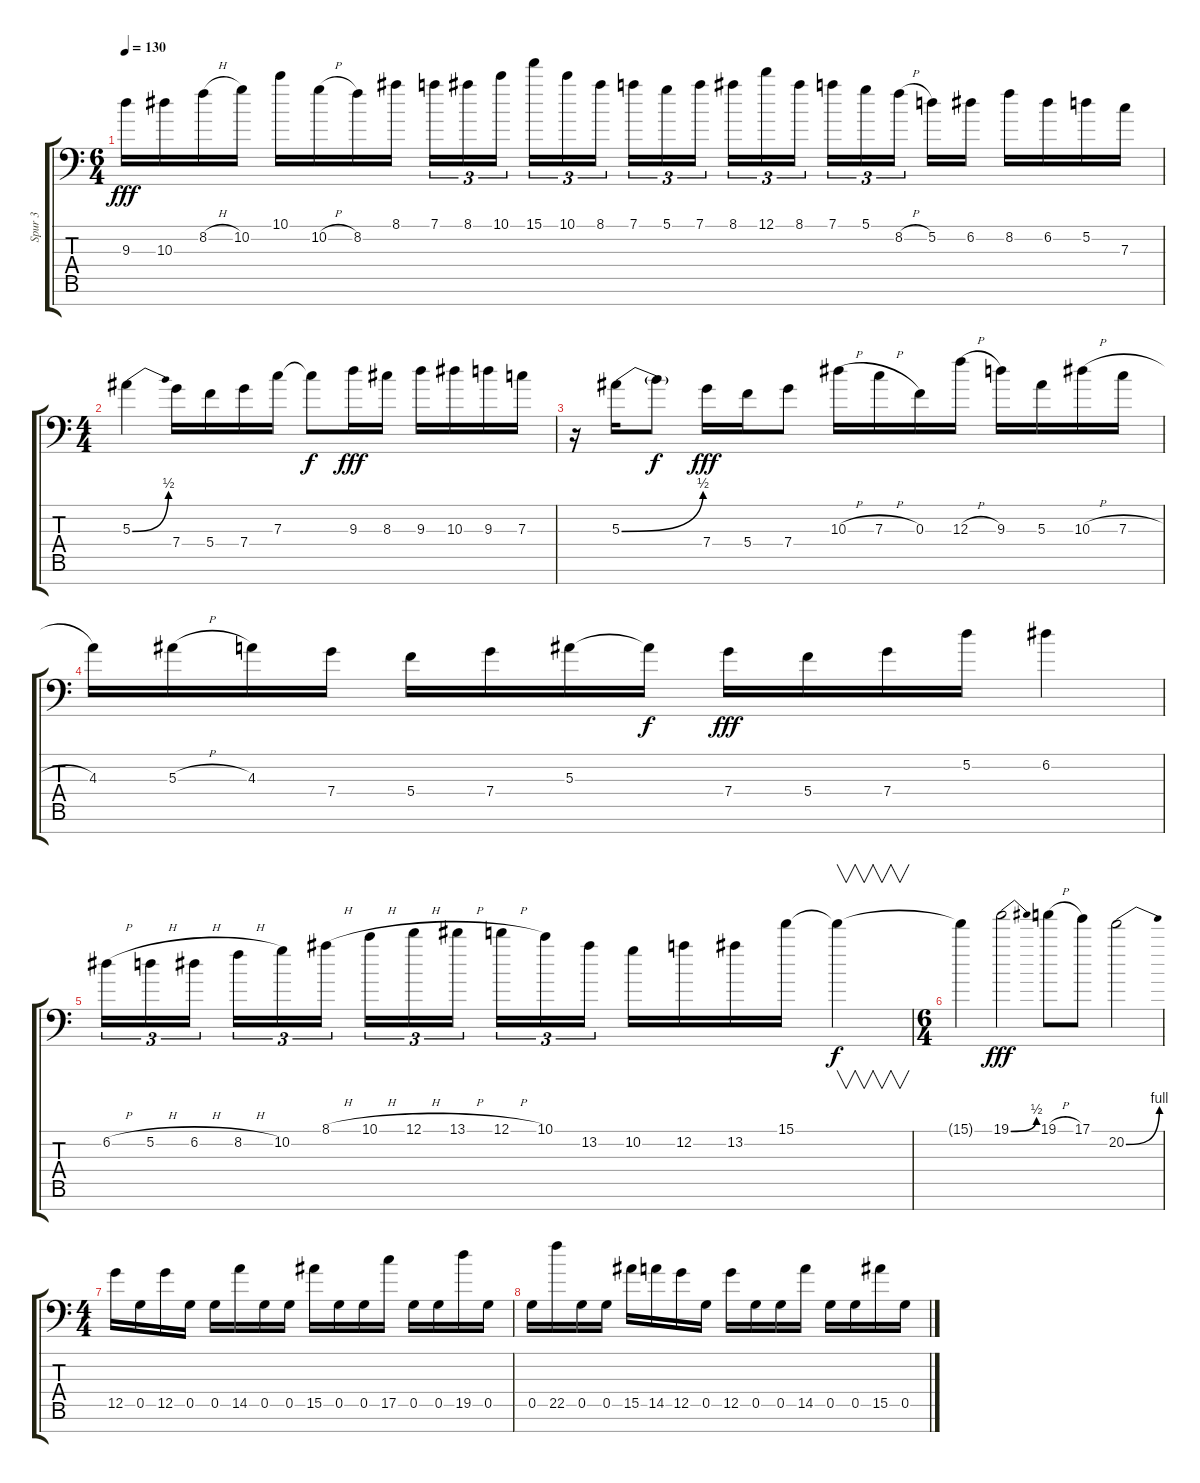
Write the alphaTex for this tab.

\track ("Spur 3" "Spur 3") {instrument overdrivenguitar}
\staff {score tabs}
\tuning (D4 A3 F3 C3 G2 D2 G1) {hide}
\ts (6 4)
\tempo 130
\clef f4
\ks c
9.3.16{dy fff} 10.3.16 8.2{h}.16 10.2.16 10.1.16 10.2{h}.16 8.2.16 8.1.16{beam splitsecondary} 7.1.16{tu (3 2)} 8.1.16{tu (3 2)} 10.1.16{tu (3 2) beam splitsecondary} 15.1.16{tu (3 2)} 10.1.16{tu (3 2)} 8.1.16{tu (3 2)} 7.1.16{tu (3 2)} 5.1.16{tu (3 2)} 7.1.16{tu (3 2) beam splitsecondary} 8.1.16{tu (3 2)} 12.1.16{tu (3 2)} 8.1.16{tu (3 2) beam splitsecondary} 7.1.16{tu (3 2)} 5.1.16{tu (3 2)} 8.2{h}.16{tu (3 2) beam splitsecondary} 5.2.16 6.2.16 8.2.16 6.2.16 5.2.16 7.3.16 |
\ts (4 4)
5.3{be (bend 0 0 60 2)}.4 7.4.16 5.4.16 7.4.16 7.3.16 7.3{t}.8{dy f} 9.3.16{dy fff} 8.3.16 9.3.16 10.3.16 9.3.16 7.3.16 |
r.16 5.3{be (bend 0 0 60 2)}.16 5.3{t}.8{dy f} 7.4.16{dy fff} 5.4.16 7.4.8 10.3{h}.16 7.3{h}.16 0.3.16 12.3{h}.16 9.3.16 5.3.16 10.3{h}.16 7.3{h}.16 |
4.3.16 5.3{h}.16 4.3.16 7.4.16 5.4.16 7.4.16 5.3.16 5.3{t}.16{dy f} 7.4.16{dy fff} 5.4.16 7.4.16 5.2.16 6.2.4 |
6.2{h}.16{tu (3 2)} 5.2{h}.16{tu (3 2)} 6.2{h}.16{tu (3 2) beam splitsecondary} 8.2{h}.16{tu (3 2)} 10.2.16{tu (3 2)} 8.1{h}.16{tu (3 2)} 10.1{h}.16{tu (3 2)} 12.1{h}.16{tu (3 2)} 13.1{h}.16{tu (3 2) beam splitsecondary} 12.1{h}.16{tu (3 2)} 10.1.16{tu (3 2)} 13.2.16{tu (3 2)} 10.2.16 12.2.16 13.2.16 15.1.16 15.1{t}.4{v dy f} |
\ts (6 4)
15.1{t}.4 19.1{be (bend 0 0 60 2)}.2{dy fff} 19.1{h}.8 17.1.8 20.2{be (bend 0 0 60 4)}.2 |
\ts (4 4)
12.5.16 0.5.16 12.5.16 0.5.16 0.5.16 14.5.16 0.5.16 0.5.16 15.5.16 0.5.16 0.5.16 17.5.16 0.5.16 0.5.16 19.5.16 0.5.16 |
0.5.16 22.5.16 0.5.16 0.5.16 15.5.16 14.5.16 12.5.16 0.5.16 12.5.16 0.5.16 0.5.16 14.5.16 0.5.16 0.5.16 15.5.16 0.5.16
